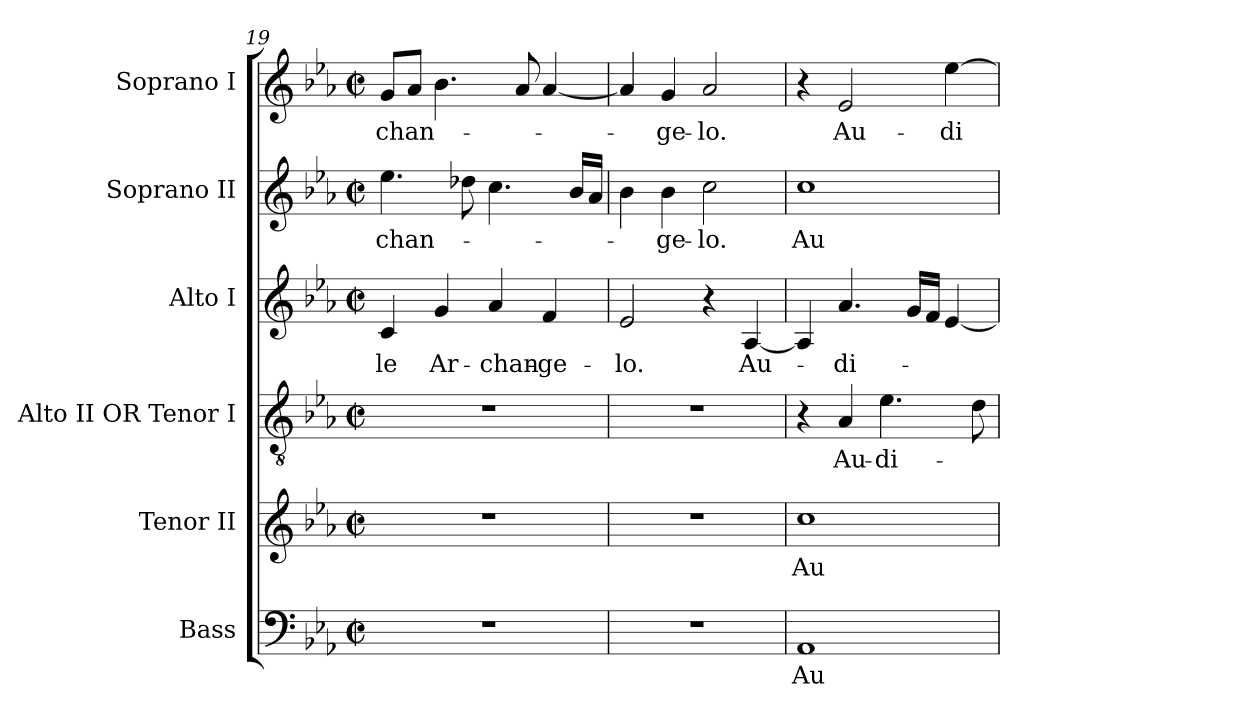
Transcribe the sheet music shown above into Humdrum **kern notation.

**kern	**text	**kern	**text	**kern	**text	**kern	**text	**kern	**text	**kern	**text
*part6	*part6	*part5	*part5	*part4	*part4	*part3	*part3	*part2	*part2	*part1	*part1
*staff6	*staff6	*staff5	*staff5	*staff4	*staff4	*staff3	*staff3	*staff2	*staff2	*staff1	*staff1
*I"Bass	*	*I"Tenor II	*	*I"Alto II  OR    Tenor I	*	*I"Alto I	*	*I"Soprano II	*	*I"Soprano I	*
*I'B.	*	*I'T. II	*	*I'T. I	*	*I'A.	*	*I'S. II	*	*I'S. I	*
*clefF4	*	*clefG2	*	*clefGv2	*	*clefG2	*	*clefG2	*	*clefG2	*
*	*	*ITrd7c12	*	*ITrd7c12	*	*	*	*	*	*	*
*k[b-e-a-]	*	*k[b-e-a-]	*	*k[b-e-a-]	*	*k[b-e-a-]	*	*k[b-e-a-]	*	*k[b-e-a-]	*
*c:	*	*c:	*	*c:	*	*c:	*	*c:	*	*c:	*
*M2/2	*	*M2/2	*	*M2/2	*	*M2/2	*	*M2/2	*	*M2/2	*
*met(c|)	*	*met(c|)	*	*met(c|)	*	*met(c|)	*	*met(c|)	*	*met(c|)	*
=19	=19	=19	=19	=19	=19	=19	=19	=19	=19	=19	=19
!	!	!	!	!	!	!	!LO:LY:b:color=#000000	!	!	!	!
!	!	!	!	!	!	!	!	!	!LO:LY:b:color=#000000	!	!
!	!	!	!	!	!	!	!	!	!	!	!LO:LY:b:color=#000000
1r	.	1r	.	1r	.	4ci/	-le	4.ee-i\	-chan-	8gi/L	-chan-
.	.	.	.	.	.	.	.	.	.	8a-i/J	.
!	!	!	!	!	!	!	!LO:LY:b:color=#000000	!	!	!	!
.	.	.	.	.	.	4gi/	Ar-	.	.	4.b-i\	.
.	.	.	.	.	.	.	.	8dd-Xi\	.	.	.
!	!	!	!	!	!	!	!LO:LY:b:color=#000000	!	!	!	!
.	.	.	.	.	.	4a-i/	-chan-	4.cci\	.	.	.
.	.	.	.	.	.	.	.	.	.	8a-i/	.
!	!	!	!	!	!	!	!LO:LY:b:color=#000000	!	!	!	!
.	.	.	.	.	.	4fi/	-ge-	.	.	[<4a-i/	.
.	.	.	.	.	.	.	.	16b-i/LL	.	.	.
.	.	.	.	.	.	.	.	16a-i/JJ	.	.	.
=20	=20	=20	=20	=20	=20	=20	=20	=20	=20	=20	=20
!	!	!	!	!	!	!	!LO:LY:b:color=#000000	!	!	!	!
1r	.	1r	.	1r	.	2e-i/	-lo.	4b-i\	.	4a-i/]	.
!	!	!	!	!	!	!	!	!	!LO:LY:b:color=#000000	!	!
!	!	!	!	!	!	!	!	!	!	!	!LO:LY:b:color=#000000
.	.	.	.	.	.	.	.	4b-i\	-ge-	4gi/	-ge-
!	!	!	!	!	!	!	!	!	!LO:LY:b:color=#000000	!	!
!	!	!	!	!	!	!	!	!	!	!	!LO:LY:b:color=#000000
.	.	.	.	.	.	4r	.	2cci\	-lo.	2a-i/	-lo.
!	!	!	!	!	!	!	!LO:LY:b:color=#000000	!	!	!	!
.	.	.	.	.	.	[<4A-i/	Au-	.	.	.	.
!!LO:PB:g=z
=21	=21	=21	=21	=21	=21	=21	=21	=21	=21	=21	=21
!	!LO:LY:b:color=#000000	!	!	!	!	!	!	!	!	!	!
!	!	!	!LO:LY:b:color=#000000	!	!	!	!	!	!	!	!
!	!	!	!	!	!	!	!	!	!LO:LY:b:color=#000000	!	!
1AA-i	Au-	1ci	Au-	4r	.	4A-i/]	.	1cci	Au-	4r	.
!	!	!	!	!	!LO:LY:b:color=#000000	!	!	!	!	!	!
!	!	!	!	!	!	!	!LO:LY:b:color=#000000	!	!	!	!
!	!	!	!	!	!	!	!	!	!	!	!LO:LY:b:color=#000000
.	.	.	.	4AA-i/	Au-	4.a-i/	-di-	.	.	2e-i/	Au-
!	!	!	!	!	!LO:LY:b:color=#000000	!	!	!	!	!	!
.	.	.	.	4.E-i\	-di-	.	.	.	.	.	.
.	.	.	.	.	.	16gi/LL	.	.	.	.	.
.	.	.	.	.	.	16fi/JJ	.	.	.	.	.
!	!	!	!	!	!	!	!	!	!	!	!LO:LY:b:color=#000000
.	.	.	.	.	.	[<4e-i/	.	.	.	[>4ee-i\	-di-
.	.	.	.	8Di\	.	.	.	.	.	.	.
=	=	=	=	=	=	=	=	=	=	=	=
*-	*-	*-	*-	*-	*-	*-	*-	*-	*-	*-	*-
